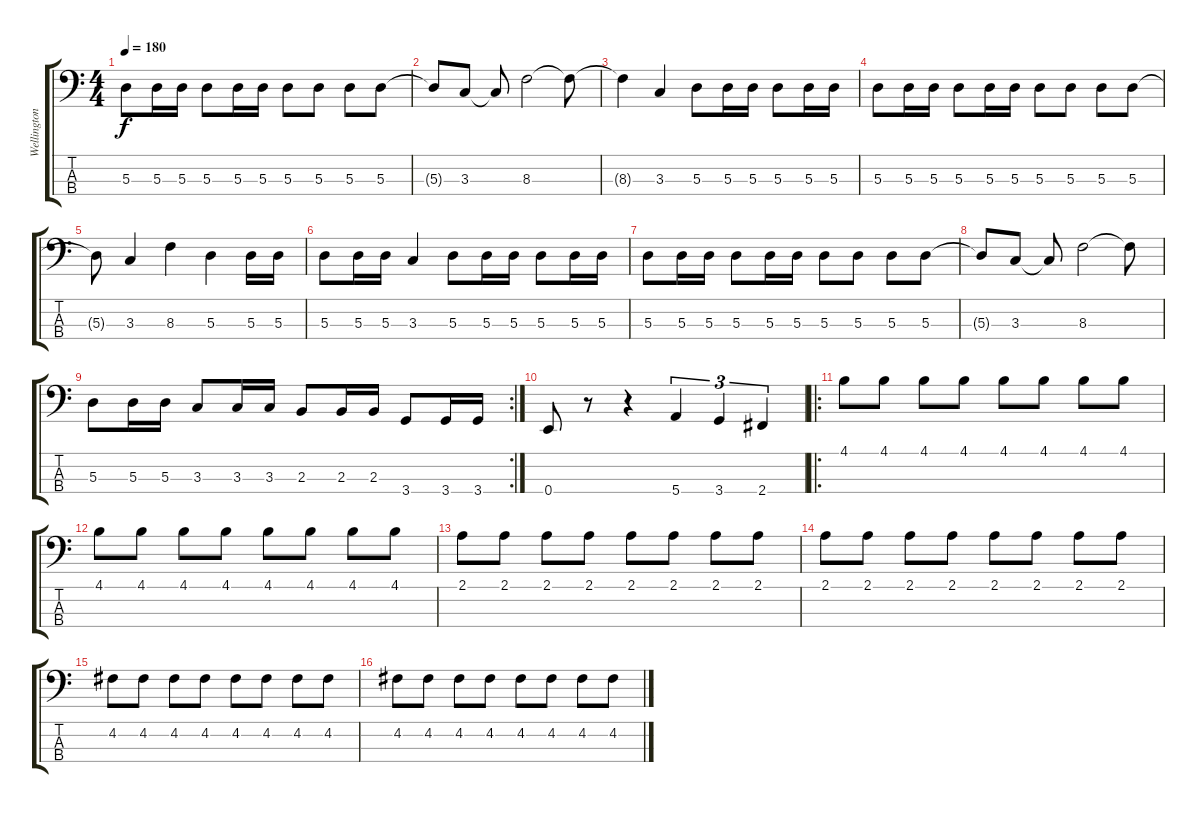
\track ("Wellington Veloso" "Wellington") {instrument electricbasspick}
\staff {score tabs}
\tuning (G2 D2 A1 E1) {hide}
\ts (4 4)
\tempo 180
\clef f4
\ks c
5.3.8{dy f} 5.3.16 5.3.16 5.3.8 5.3.16 5.3.16 5.3.8 5.3.8 5.3.8 5.3.8 |
5.3{t}.8 3.3.8 3.3{t}.8 8.3.2 8.3{t}.8 |
8.3{t}.4 3.3.4 5.3.8 5.3.16 5.3.16 5.3.8 5.3.16 5.3.16 |
5.3.8 5.3.16 5.3.16 5.3.8 5.3.16 5.3.16 5.3.8 5.3.8 5.3.8 5.3.8 |
5.3{t}.8 3.3.4 8.3.4 5.3.4 5.3.16 5.3.16 |
5.3.8 5.3.16 5.3.16 3.3.4 5.3.8 5.3.16 5.3.16 5.3.8 5.3.16 5.3.16 |
5.3.8 5.3.16 5.3.16 5.3.8 5.3.16 5.3.16 5.3.8 5.3.8 5.3.8 5.3.8 |
5.3{t}.8 3.3.8 3.3{t}.8 8.3.2 8.3{t}.8 |
\rc 2
5.3.8 5.3.16 5.3.16 3.3.8 3.3.16 3.3.16 2.3.8 2.3.16 2.3.16 3.4.8 3.4.16 3.4.16 |
0.4.8 r.8 r.4 5.4.4{tu (3 2)} 3.4.4{tu (3 2)} 2.4.4{tu (3 2)} |
\ro
4.1.8 4.1.8 4.1.8 4.1.8 4.1.8 4.1.8 4.1.8 4.1.8 |
4.1.8 4.1.8 4.1.8 4.1.8 4.1.8 4.1.8 4.1.8 4.1.8 |
2.1.8 2.1.8 2.1.8 2.1.8 2.1.8 2.1.8 2.1.8 2.1.8 |
2.1.8 2.1.8 2.1.8 2.1.8 2.1.8 2.1.8 2.1.8 2.1.8 |
4.2.8 4.2.8 4.2.8 4.2.8 4.2.8 4.2.8 4.2.8 4.2.8 |
4.2.8 4.2.8 4.2.8 4.2.8 4.2.8 4.2.8 4.2.8 4.2.8
